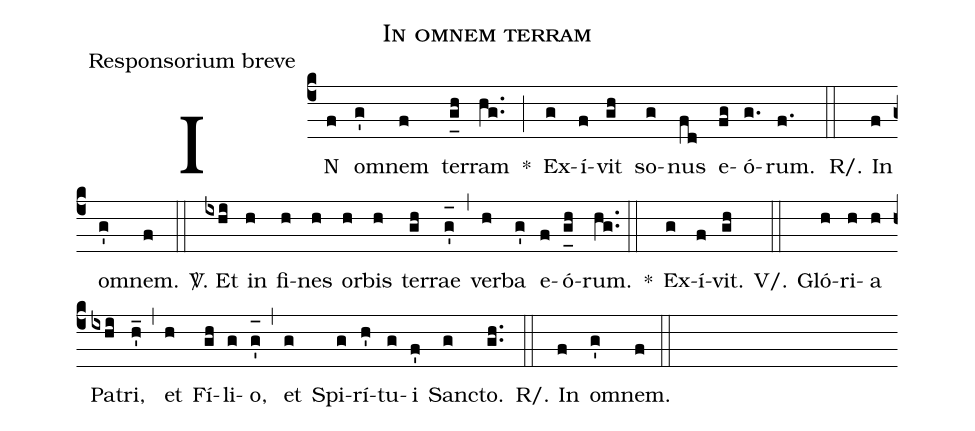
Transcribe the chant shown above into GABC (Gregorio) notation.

name:In omnem terram;
office-part:Responsorium breve;
%%
(c4) IN(f) o(g')mnem(f) ter(g_[uh:l]h)ram(hg..) *(;) Ex(g)í(f)vit(gh) so(g)nus(fd) e(fg)ó(g.)rum.(f.) (::)
R/. In(f) o(g')mnem.(f) (::)
<sp>V/</sp>. Et(ixhi) in(h) fi(h)nes(h) or(h)bis(h) ter(gh)rae(g'_[oh:h]) (,) ver(h)ba(g') e(f)ó(g_[uh:l]h)rum.(hg..) (::)
*() Ex(g)í(f)vit.(gh) (::)
V/. Gló(h)ri(h)a(h) Pa(ixhi)tri,(h'_) (,) et(h) Fí(gh)li(g)o,(g'_[oh:h]) (,) et(g) Spi(g)rí(h')tu(g)i(f') San(g)cto.(gh..) (::)
R/. In(f) o(g')mnem.(f) (::)
